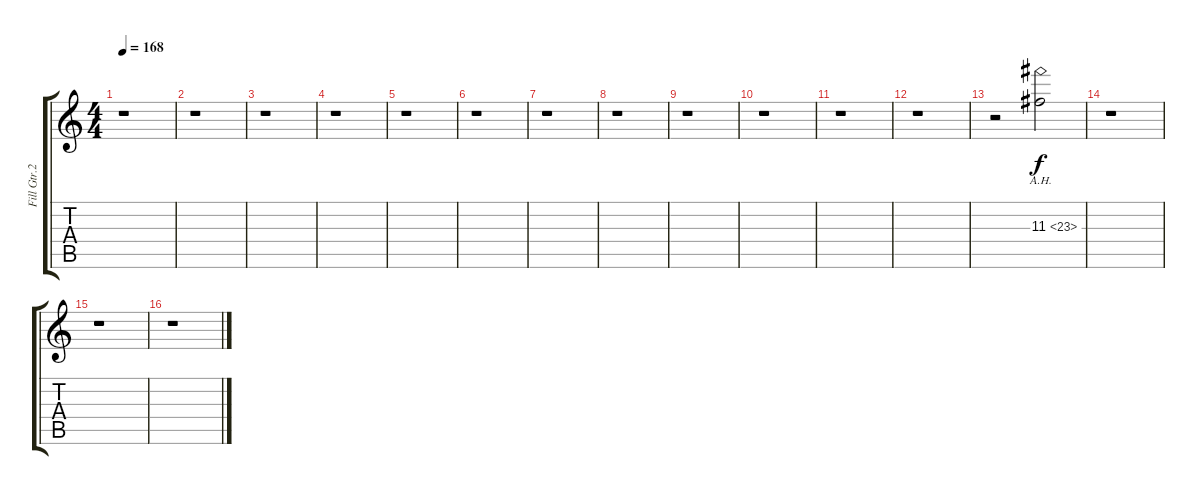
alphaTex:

\track ("Fill Gtr.2" "Fill Gtr.2") {instrument overdrivenguitar}
\staff {score tabs}
\tuning (E4 B3 G3 D3 A2 E2) {hide}
\ts (4 4)
\tempo 168
\clef g2
\ks c
r.1{dy f} |
r.1 |
r.1 |
r.1 |
r.1 |
r.1 |
r.1 |
r.1 |
r.1 |
r.1 |
r.1 |
r.1 |
r.2 11.3{ah 12}.2 |
r.1 |
r.1 |
r.1
